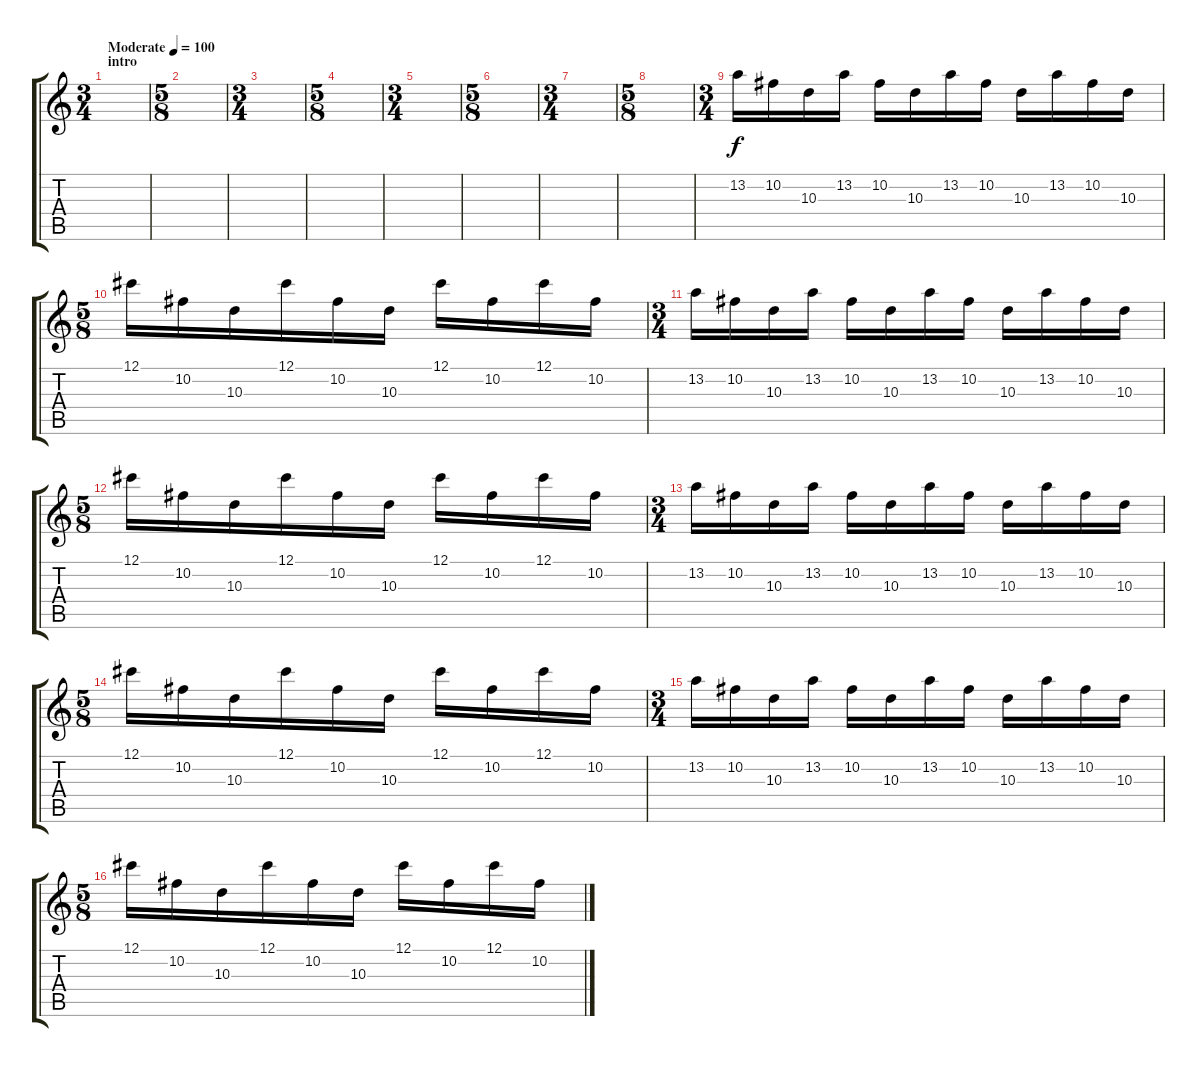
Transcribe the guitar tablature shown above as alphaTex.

\track "" {instrument distortionguitar}
\staff {score tabs}
\tuning (Db4 Ab3 E3 B2 Gb2 B1) {hide}
\ts (3 4)
\section ("" "intro")
\tempo (100 "Moderate")
\clef g2
\ks c
|
\ts (5 8)
|
\ts (3 4)
|
\ts (5 8)
|
\ts (3 4)
|
\ts (5 8)
|
\ts (3 4)
|
\ts (5 8)
|
\ts (3 4)
13.2.16 10.2.16 10.3.16 13.2.16 10.2.16 10.3.16 13.2.16 10.2.16 10.3.16 13.2.16 10.2.16 10.3.16 |
\ts (5 8)
12.1.16 10.2.16 10.3.16 12.1.16 10.2.16 10.3.16 12.1.16 10.2.16 12.1.16 10.2.16 |
\ts (3 4)
13.2.16 10.2.16 10.3.16 13.2.16 10.2.16 10.3.16 13.2.16 10.2.16 10.3.16 13.2.16 10.2.16 10.3.16 |
\ts (5 8)
12.1.16 10.2.16 10.3.16 12.1.16 10.2.16 10.3.16 12.1.16 10.2.16 12.1.16 10.2.16 |
\ts (3 4)
13.2.16 10.2.16 10.3.16 13.2.16 10.2.16 10.3.16 13.2.16 10.2.16 10.3.16 13.2.16 10.2.16 10.3.16 |
\ts (5 8)
12.1.16 10.2.16 10.3.16 12.1.16 10.2.16 10.3.16 12.1.16 10.2.16 12.1.16 10.2.16 |
\ts (3 4)
13.2.16 10.2.16 10.3.16 13.2.16 10.2.16 10.3.16 13.2.16 10.2.16 10.3.16 13.2.16 10.2.16 10.3.16 |
\ts (5 8)
12.1.16 10.2.16 10.3.16 12.1.16 10.2.16 10.3.16 12.1.16 10.2.16 12.1.16 10.2.16
